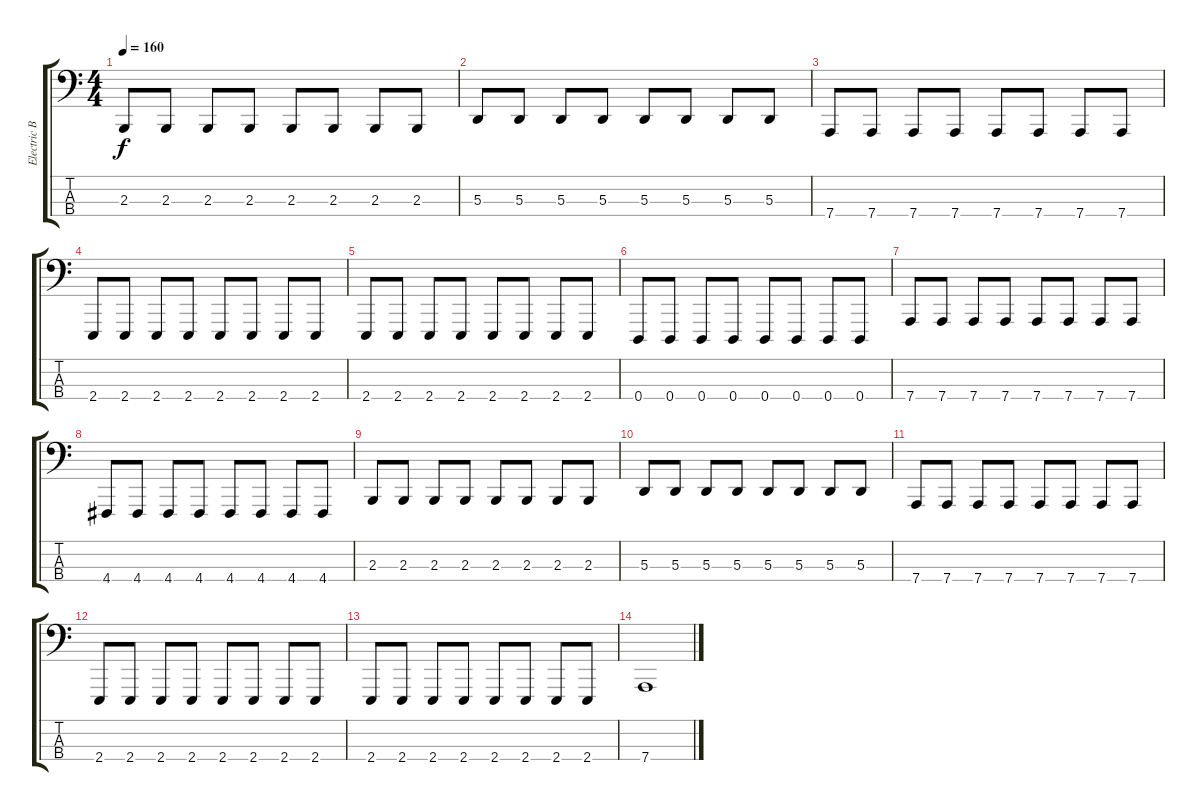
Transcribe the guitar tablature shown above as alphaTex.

\track ("Electric Bass" "Electric B") {instrument acousticgrandpiano}
\staff {score tabs}
\tuning (G2 D2 A1 D1) {hide}
\ts (4 4)
\tempo 160
\clef f4
\ks c
2.3.8{dy f} 2.3.8 2.3.8 2.3.8 2.3.8 2.3.8 2.3.8 2.3.8 |
5.3.8 5.3.8 5.3.8 5.3.8 5.3.8 5.3.8 5.3.8 5.3.8 |
7.4.8 7.4.8 7.4.8 7.4.8 7.4.8 7.4.8 7.4.8 7.4.8 |
2.4.8 2.4.8 2.4.8 2.4.8 2.4.8 2.4.8 2.4.8 2.4.8 |
2.4.8 2.4.8 2.4.8 2.4.8 2.4.8 2.4.8 2.4.8 2.4.8 |
0.4.8 0.4.8 0.4.8 0.4.8 0.4.8 0.4.8 0.4.8 0.4.8 |
7.4.8 7.4.8 7.4.8 7.4.8 7.4.8 7.4.8 7.4.8 7.4.8 |
4.4.8 4.4.8 4.4.8 4.4.8 4.4.8 4.4.8 4.4.8 4.4.8 |
2.3.8 2.3.8 2.3.8 2.3.8 2.3.8 2.3.8 2.3.8 2.3.8 |
5.3.8 5.3.8 5.3.8 5.3.8 5.3.8 5.3.8 5.3.8 5.3.8 |
7.4.8 7.4.8 7.4.8 7.4.8 7.4.8 7.4.8 7.4.8 7.4.8 |
2.4.8 2.4.8 2.4.8 2.4.8 2.4.8 2.4.8 2.4.8 2.4.8 |
2.4.8 2.4.8 2.4.8 2.4.8 2.4.8 2.4.8 2.4.8 2.4.8 |
7.4.1
